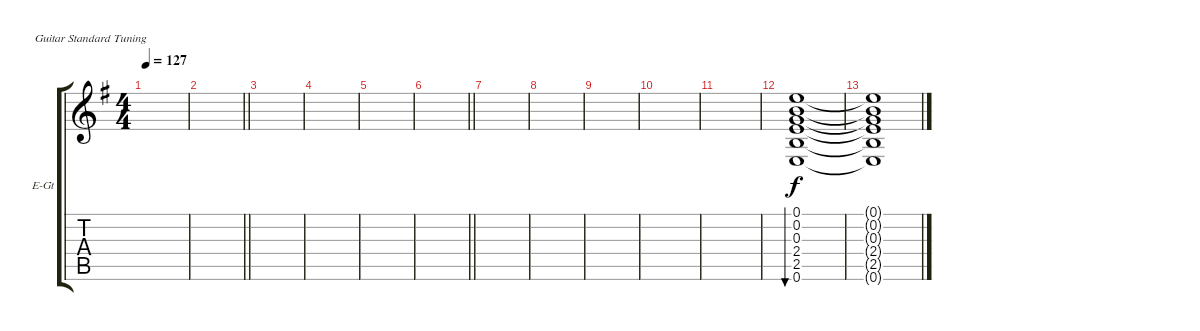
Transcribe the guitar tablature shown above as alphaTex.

\bracketExtendMode groupsimilarinstruments
\firstSystemTrackNameOrientation horizontal
\otherSystemsTrackNameOrientation horizontal
\track ("guitar clean (Anton Melichov)" "E-Gt") {instrument electricguitarclean}
\staff {score tabs}
\tuning (E4 B3 G3 D3 A2 E2)
\ts (4 4)
\tempo 127
\clef g2
\scale
0.333333
\ks eminor
|
\scale
0.333333
\barLineRight lightlight
|
\scale
0.333333 |
\scale
0.333333 |
\scale
0.333333 |
\scale
0.333333
\barLineRight lightlight
|
\scale
0.333333 |
\scale
0.333333 |
\scale
0.333333 |
\scale
0.333333 |
|
(0.6 2.5 2.4 0.3 0.2 0.1).1{bu 247} |
(0.6{t} 2.5{t} 2.4{t} 0.3{t} 0.2{t} 0.1{t}).1
